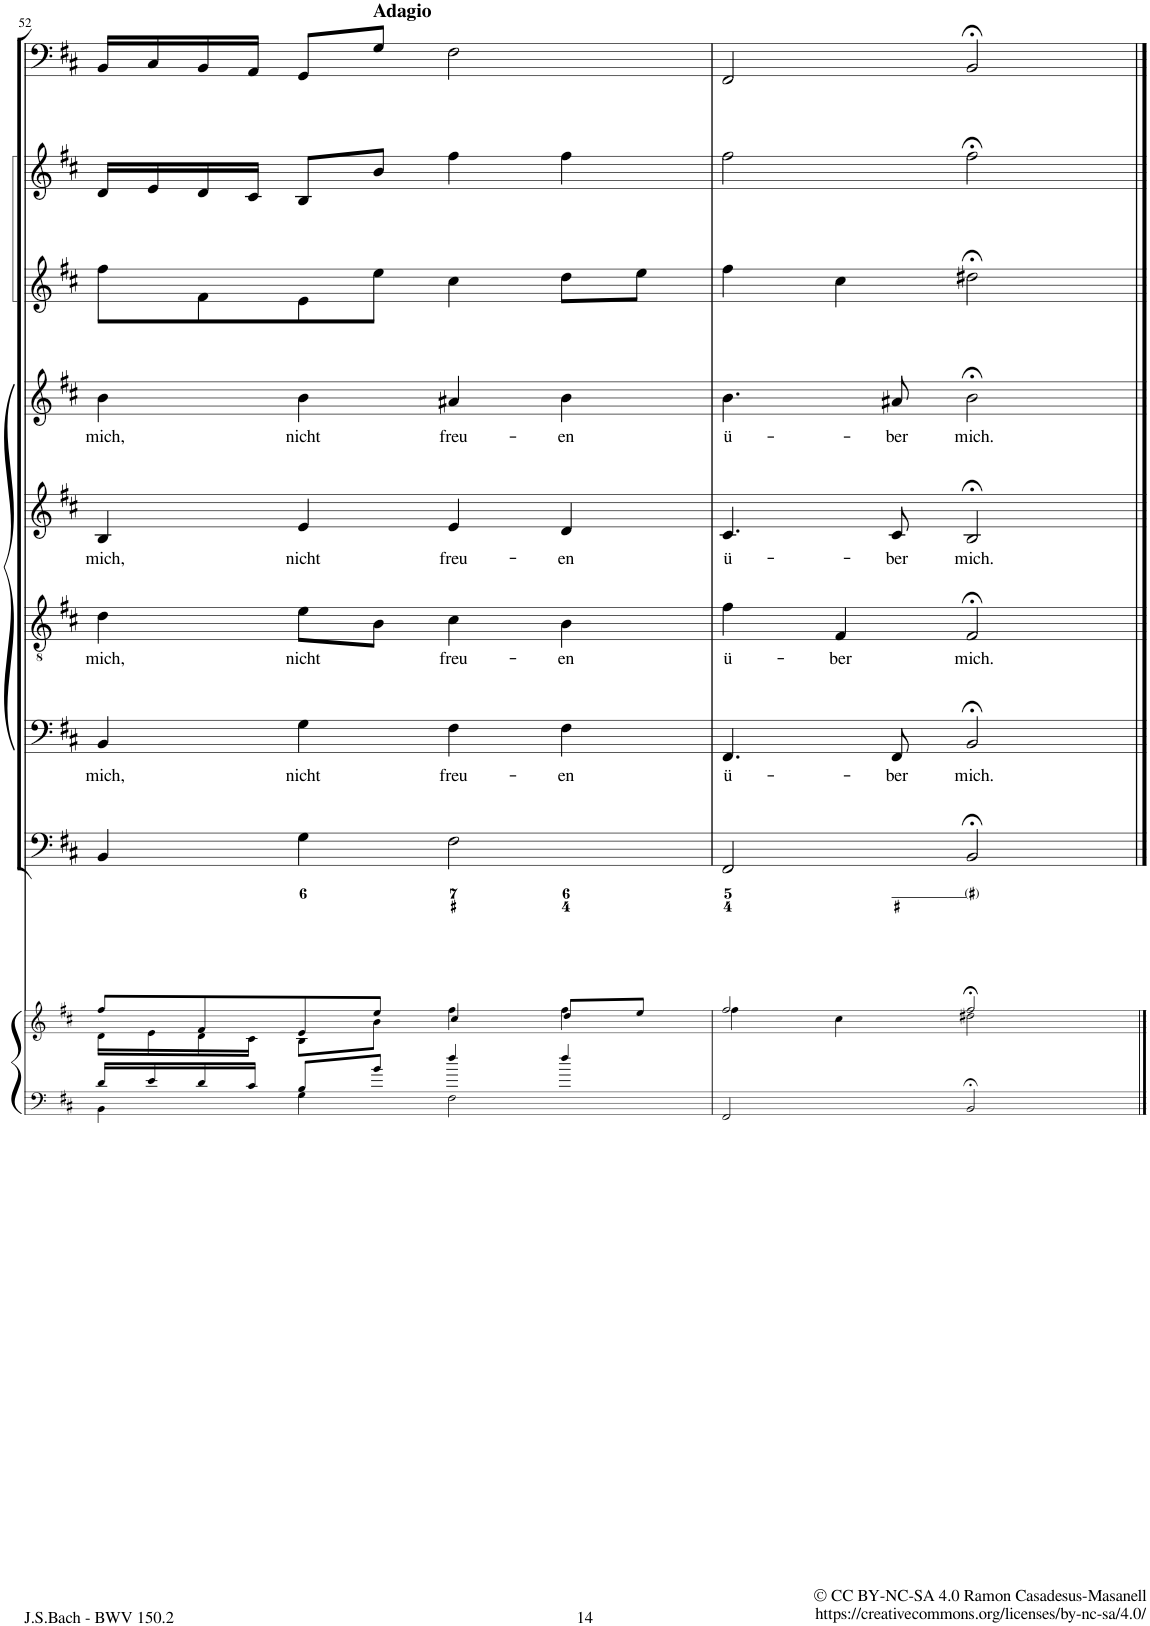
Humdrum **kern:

**kern	**kern	**kern	**kern	**text	**kern	**text	**kern	**text	**kern	**text	**kern	**kern	**kern
*part9	*part9	*part8	*part7	*part7	*part6	*part6	*part5	*part5	*part4	*part4	*part3	*part2	*part1
*staff10	*staff9	*staff8	*staff7	*staff7	*staff6	*staff6	*staff5	*staff5	*staff4	*staff4	*staff3	*staff2	*staff1
*I"Piano reduction	*	*I"Continuo	*I"Basso	*	*I"Tenore	*	*I"Alto	*	*I"Soprano	*	*I"Violino II	*I"Violino I	*I"Fagotto
*I'Pno	*	*	*	*	*	*	*	*	*	*	*I'Vln	*I'Vln	*
!!LO:PB:g=z
*clefF4	*clefG2	*clefF4	*clefF4	*	*clefGv2	*	*clefG2	*	*clefG2	*	*clefG2	*clefG2	*clefF4
*k[f#c#]	*k[f#c#]	*k[f#c#]	*k[f#c#]	*	*k[f#c#]	*	*k[f#c#]	*	*k[f#c#]	*	*k[f#c#]	*k[f#c#]	*k[f#c#]
*M4/4	*M4/4	*M4/4	*M4/4	*	*M4/4	*	*M4/4	*	*M4/4	*	*M4/4	*M4/4	*M4/4
*met(c)	*met(c)	*met(c)	*met(c)	*	*met(c)	*	*met(c)	*	*met(c)	*	*met(c)	*met(c)	*met(c)
=52	=52	=52	=52	=52	=52	=52	=52	=52	=52	=52	=52	=52	=52
*^	*^	*	*	*	*	*	*	*	*	*	*	*	*
!	!	!	!	!	!	!LO:LY:b	!	!LO:LY:b	!	!LO:LY:b	!	!LO:LY:b	!	!	!
16d/LL	4BB\	8ff#/L	16d\LL	4BB/	4BB/	mich,	4d\	mich,	4B/	mich,	4b\	mich,	8ff#\L	16d/LL	16BB/LL
16e/	.	.	16e\	.	.	.	.	.	.	.	.	.	.	16e/	16C#/
16d/	.	8f#/	16d\	.	.	.	.	.	.	.	.	.	8f#\	16d/	16BB/
16c#/JJ	.	.	16c#\JJ	.	.	.	.	.	.	.	.	.	.	16c#/JJ	16AA/JJ
!	!	!	!	!	!	!LO:LY:b	!	!LO:LY:b	!	!LO:LY:b	!	!LO:LY:b	!	!	!
8B/L	4G\	8e/	8B\L	4G\	4G\	nicht	8e\L	nicht	4e/	nicht	4b\	nicht	8e\	8B/L	8GG/L
!	!	!	!	!	!	!	!	!	!	!	!	!	!	!	!LO:TX:a:B:t=Adagio
8b/J	.	8ee/J	8b\J	.	.	.	8B\J	.	.	.	.	.	8ee\J	8b/J	8G/J
!	!	!	!	!	!	!LO:LY:b	!	!LO:LY:b	!	!LO:LY:b	!	!LO:LY:b	!	!	!
4ff#/	2F#\	4cc#/	4ff#\	2F#\	4F#\	freu-	4c#\	freu-	4e/	freu-	4a#X/	freu-	4cc#\	4ff#\	2F#\
!	!	!	!	!	!	!LO:LY:b	!	!LO:LY:b	!	!LO:LY:b	!	!LO:LY:b	!	!	!
4ff#/	.	8dd/L	4ff#\	.	4F#\	-en	4B\	-en	4d/	-en	4b\	en	8dd\L	4ff#\	.
.	.	8ee/J	.	.	.	.	.	.	.	.	.	.	8ee\J	.	.
*v	*v	*	*	*	*	*	*	*	*	*	*	*	*	*	*
=53	=53	=53	=53	=53	=53	=53	=53	=53	=53	=53	=53	=53	=53	=53
!	!	!	!	!	!LO:LY:b	!	!LO:LY:b	!	!LO:LY:b	!	!LO:LY:b	!	!	!
2FF#/	2ff#/	4ff#\	2FF#/	4.FF#/	ü-	4f#\	ü-	4.c#/	ü-	4.b\	ü-	4ff#\	2ff#\	2FF#/
!	!	!	!	!	!	!	!LO:LY:b	!	!	!	!	!	!	!
.	.	4cc#\	.	.	.	4F#/	-ber	.	.	.	.	4cc#\	.	.
!	!	!	!	!	!LO:LY:b	!	!	!	!LO:LY:b	!	!LO:LY:b	!	!	!
.	.	.	.	8FF#/	-ber	.	.	8c#/	-ber	8a#X/	ber	.	.	.
!	!	!	!	!	!LO:LY:b	!	!LO:LY:b	!	!LO:LY:b	!	!LO:LY:b	!	!	!
2BB>/	2ff#>/	2dd#X>\	2BB>/	2BB>/	mich.	2F#>/	mich.	2B>/	mich.	2b>\	mich.	2dd#X>\	2ff#>\	2BB>/
*	*v	*v	*	*	*	*	*	*	*	*	*	*	*	*
==	==	==	==	==	==	==	==	==	==	==	==	==	==
*-	*-	*-	*-	*-	*-	*-	*-	*-	*-	*-	*-	*-	*-
